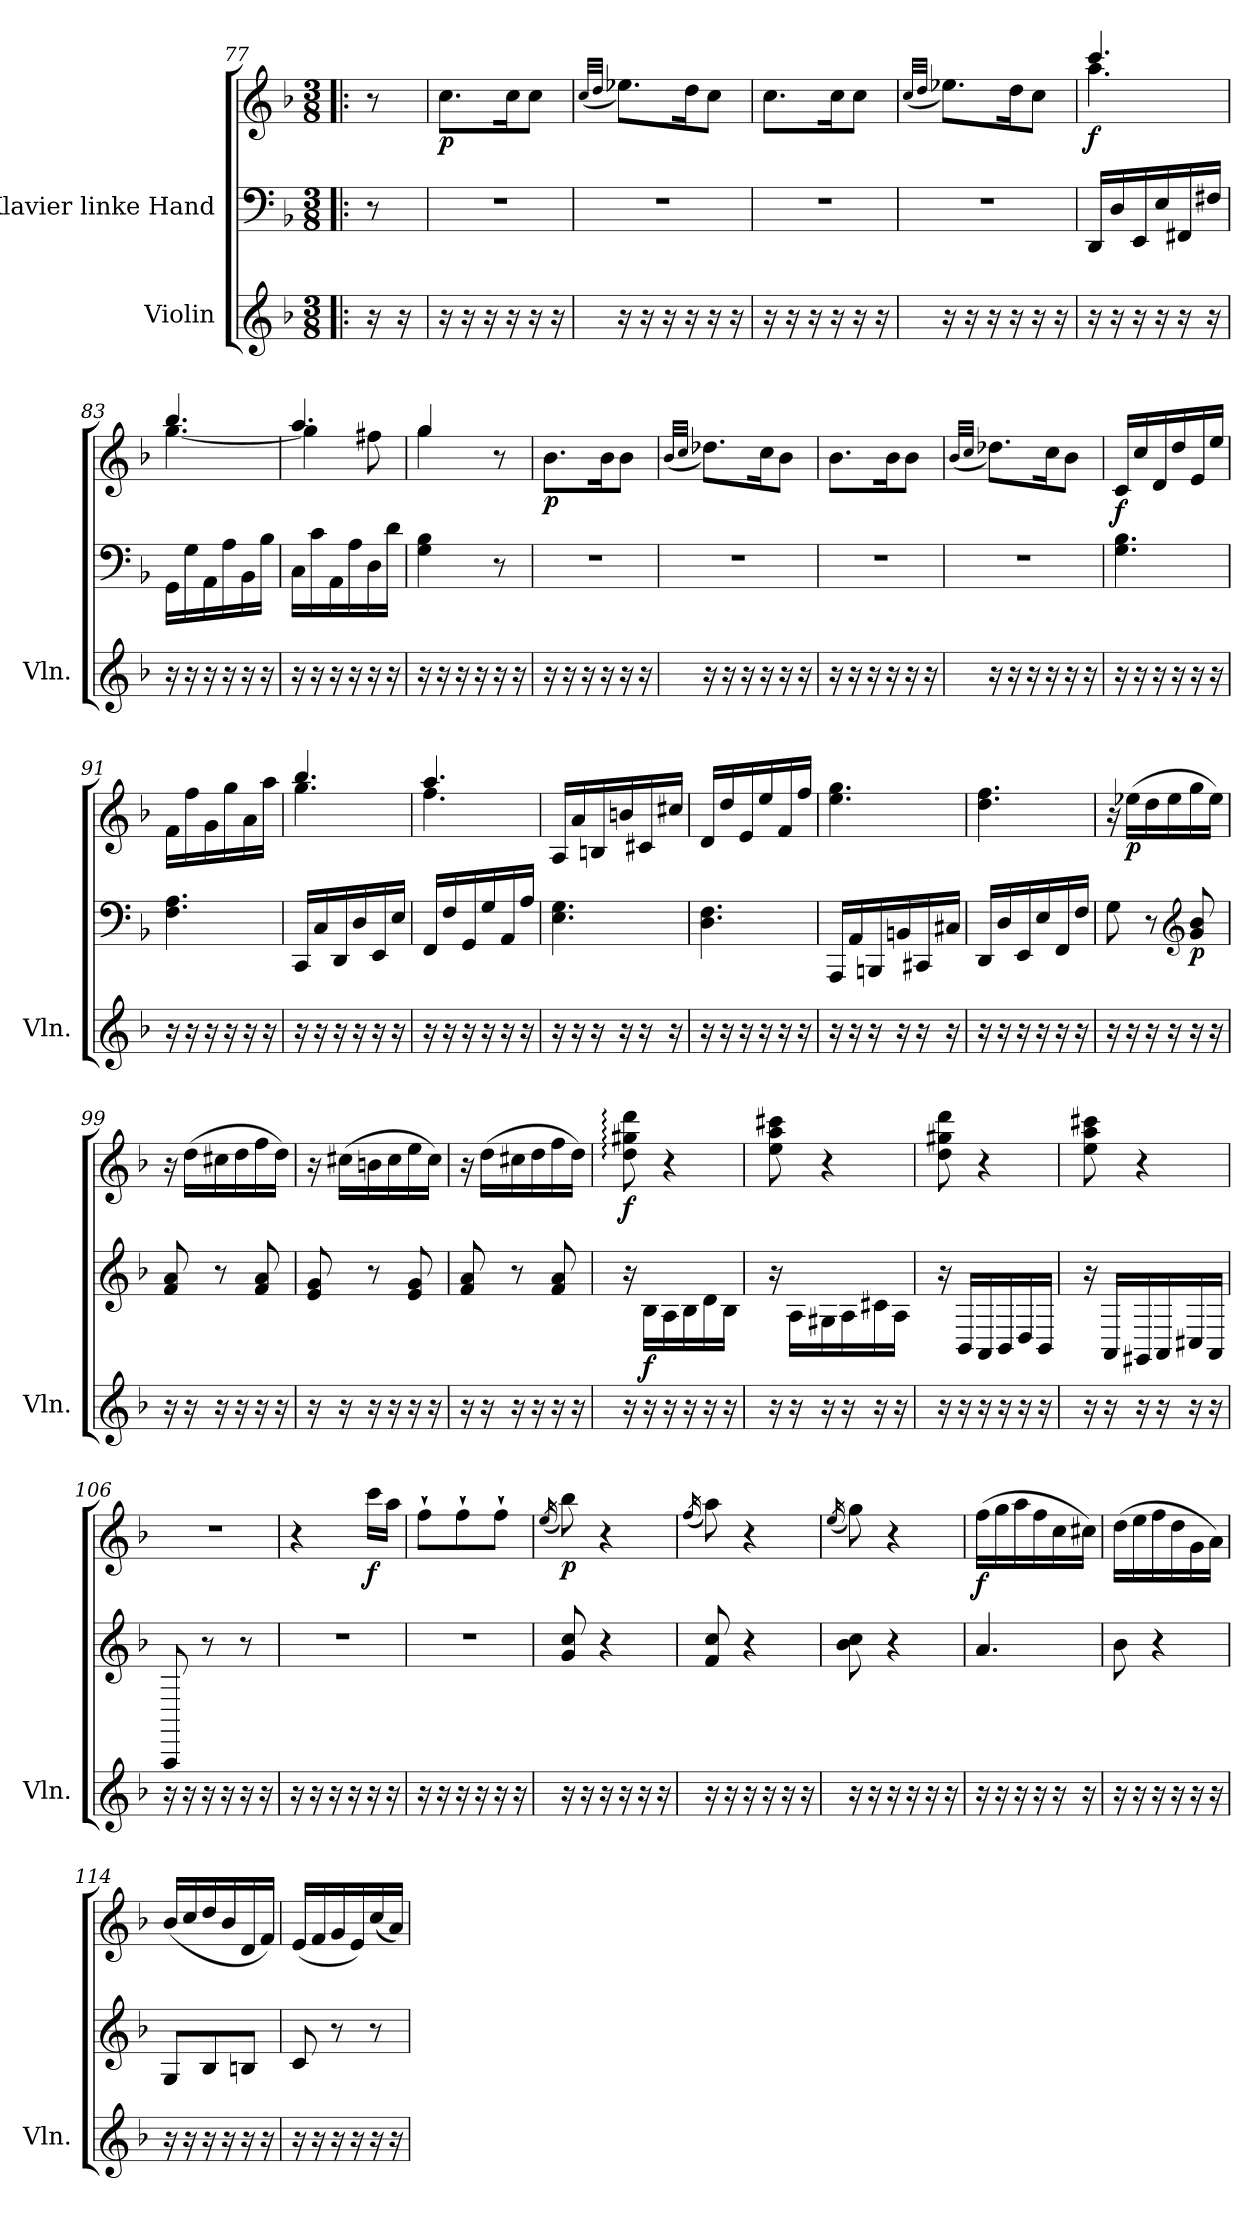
**kern	**kern	**kern	**dynam
*part2	*part1	*part1	*part1
*staff3	*staff2	*staff1	*staff1/2
*I"Violin	*I"Klavier linke Hand	*	*
*I'Vln.	*	*	*
*clefG2	*clefF4	*clefG2	*
*k[b-]	*k[b-]	*k[b-]	*
*M3/8	*M3/8	*M3/8	*
=77X1!|:	=77X1!|:	=77X1!|:	=77X1!|:
16r	8r	8r	.
16r	.	.	.
=78	=78	=78	=78
!	!	!	!LO:DY:b
16r	4.r	8.cc\L	p
16r	.	.	.
16r	.	.	.
16r	.	16cc\K	.
16r	.	8cc\J	.
16r	.	.	.
=79	=79	=79	=79
.	.	(<32qcc/LLL	.
.	.	32qdd/JJJ	.
16r	4.r	8.ee-X\L)	.
16r	.	.	.
16r	.	.	.
16r	.	16dd\K	.
16r	.	8cc\J	.
16r	.	.	.
=80	=80	=80	=80
16r	4.r	8.cc\L	.
16r	.	.	.
16r	.	.	.
16r	.	16cc\K	.
16r	.	8cc\J	.
16r	.	.	.
=81	=81	=81	=81
.	.	(<32qcc/LLL	.
.	.	32qdd/JJJ	.
16r	4.r	8.ee-X\L)	.
16r	.	.	.
16r	.	.	.
16r	.	16dd\K	.
16r	.	8cc\J	.
16r	.	.	.
=82	=82	=82	=82
*	*	*^	*
!	!	!	!	!LO:DY:b
16r	16DD/LL	4.ccc/	4.aa\	f
16r	16D/	.	.	.
16r	16EE/	.	.	.
16r	16E/	.	.	.
16r	16FF#X/	.	.	.
16r	16F#X/JJ	.	.	.
!!LO:LB:g=z	!!
=83	=83	=83	=83	=83
16r	16GG\LL	4.bb-/	[4.gg\	.
16r	16G\	.	.	.
16r	16AA\	.	.	.
16r	16A\	.	.	.
16r	16BB-\	.	.	.
16r	16B-\JJ	.	.	.
=84	=84	=84	=84	=84
16r	16C\LL	4.aa/	4gg\]	.
16r	16c\	.	.	.
16r	16AA\	.	.	.
16r	16A\	.	.	.
16r	16D\	.	8ff#X\	.
16r	16d\JJ	.	.	.
=85	=85	=85	=85	=85
16r	4G\ 4B-\	4gg/	4gg\	.
16r	.	.	.	.
16r	.	.	.	.
16r	.	.	.	.
16r	8r	8r	8ryy	.
16r	.	.	.	.
*	*	*v	*v	*
=86	=86	=86	=86
!	!	!	!LO:DY:b
16r	4.r	8.b-\L	p
16r	.	.	.
16r	.	.	.
16r	.	16b-\K	.
16r	.	8b-\J	.
16r	.	.	.
=87	=87	=87	=87
.	.	(<32qb-/LLL	.
.	.	32qcc/JJJ	.
16r	4.r	8.dd-X\L)	.
16r	.	.	.
16r	.	.	.
16r	.	16cc\K	.
16r	.	8b-\J	.
16r	.	.	.
=88	=88	=88	=88
16r	4.r	8.b-\L	.
16r	.	.	.
16r	.	.	.
16r	.	16b-\K	.
16r	.	8b-\J	.
16r	.	.	.
=89	=89	=89	=89
.	.	(<32qb-/LLL	.
.	.	32qcc/JJJ	.
16r	4.r	8.dd-X\L)	.
16r	.	.	.
16r	.	.	.
16r	.	16cc\K	.
16r	.	8b-\J	.
16r	.	.	.
=90	=90	=90	=90
!	!	!	!LO:DY:b
16r	4.G\ 4.B-\	16c/LL	f
16r	.	16cc/	.
16r	.	16d/	.
16r	.	16dd/	.
16r	.	16e/	.
16r	.	16ee/JJ	.
!!LO:PB:g=z
=91	=91	=91	=91
16r	4.F\ 4.A\	16f\LL	.
16r	.	16ff\	.
16r	.	16g\	.
16r	.	16gg\	.
16r	.	16a\	.
16r	.	16aa\JJ	.
=92	=92	=92	=92
*	*	*^	*
16r	16CC/LL	4.bb-/	4.gg\	.
16r	16C/	.	.	.
16r	16DD/	.	.	.
16r	16D/	.	.	.
16r	16EE/	.	.	.
16r	16E/JJ	.	.	.
=93	=93	=93	=93	=93
16r	16FF/LL	4.aa/	4.ff\	.
16r	16F/	.	.	.
16r	16GG/	.	.	.
16r	16G/	.	.	.
16r	16AA/	.	.	.
16r	16A/JJ	.	.	.
*	*	*v	*v	*
=94	=94	=94	=94
16r	4.E\ 4.G\	16A/LL	.
16r	.	16a/	.
16r	.	16Bn/	.
16r	.	16bn/	.
16r	.	16c#X/	.
16r	.	16cc#X/JJ	.
=95	=95	=95	=95
16r	4.D\ 4.F\	16d/LL	.
16r	.	16dd/	.
16r	.	16e/	.
16r	.	16ee/	.
16r	.	16f/	.
16r	.	16ff/JJ	.
=96	=96	=96	=96
16r	16AAA/LL	4.ee\ 4.gg\	.
16r	16AA/	.	.
16r	16BBBn/	.	.
16r	16BBn/	.	.
16r	16CC#X/	.	.
16r	16C#X/JJ	.	.
=97	=97	=97	=97
16r	16DD/LL	4.dd\ 4.ff\	.
16r	16D/	.	.
16r	16EE/	.	.
16r	16E/	.	.
16r	16FF/	.	.
16r	16F/JJ	.	.
!!LO:LB:g=z
=98	=98	=98	=98
16r	8G\	16r	.
!	!	!	!LO:DY:b
16r	.	(>16ee-X\LL	p
16r	8r	16dd\	.
16r	.	16ee-\	.
*	*clefG2	*	*
!	!	!	!LO:DY:b=2
16r	8g/ 8b-/	16gg\	p
16r	.	16ee-\JJ)	.
=99	=99	=99	=99
16r	8f/ 8a/	16r	.
16r	.	(>16dd\LL	.
16r	8r	16cc#X\	.
16r	.	16dd\	.
16r	8f/ 8a/	16ff\	.
16r	.	16dd\JJ)	.
=100	=100	=100	=100
16r	8e/ 8g/	16r	.
16r	.	(>16cc#X\LL	.
16r	8r	16bn\	.
16r	.	16cc#\	.
16r	8e/ 8g/	16ee\	.
16r	.	16cc#\JJ)	.
=101	=101	=101	=101
16r	8f/ 8a/	16r	.
16r	.	(>16dd\LL	.
16r	8r	16cc#X\	.
16r	.	16dd\	.
16r	8f/ 8a/	16ff\	.
16r	.	16dd\JJ)	.
=102	=102	=102	=102
!	!	!	!LO:DY:b
16r	16r	8dd\: 8gg#X\: 8ddd\:	f
!	!	!	!LO:DY:b=2
16r	16B-\LL	.	f
16r	16A\	4r	.
16r	16B-\	.	.
16r	16d\	.	.
16r	16B-\JJ	.	.
=103	=103	=103	=103
16r	16r	8ee\ 8aa\ 8ccc#X\	.
16r	16A\LL	.	.
16r	16G#X\	4r	.
16r	16A\	.	.
16r	16c#X\	.	.
16r	16A\JJ	.	.
=104	=104	=104	=104
16r	16r	8dd\ 8gg#X\ 8ddd\	.
16r	16BB-/LL	.	.
16r	16AA/	4r	.
16r	16BB-/	.	.
16r	16D/	.	.
16r	16BB-/JJ	.	.
!!LO:LB:g=z
=105	=105	=105	=105
16r	16r	8ee\ 8aa\ 8ccc#X\	.
16r	16AA/LL	.	.
16r	16GG#X/	4r	.
16r	16AA/	.	.
16r	16C#X/	.	.
16r	16AA/JJ	.	.
=106	=106	=106	=106
16r	8AAA/	4.r	.
16r	.	.	.
16r	8r	.	.
16r	.	.	.
16r	8r	.	.
16r	.	.	.
=107	=107	=107	=107
16r	4.r	4r	.
16r	.	.	.
16r	.	.	.
16r	.	.	.
!	!	!	!LO:DY:b
16r	.	16ccc\LL	f
16r	.	16aa\JJ	.
=108	=108	=108	=108
16r	4.r	8ff`\L	.
16r	.	.	.
16r	.	8ff`\	.
16r	.	.	.
16r	.	8ff`\J	.
16r	.	.	.
=109	=109	=109	=109
.	.	(<16qee/	.
!	!	!	!LO:DY:b
16r	8g/ 8cc/	8bb-\)	p
16r	.	.	.
16r	4r	4r	.
16r	.	.	.
16r	.	.	.
16r	.	.	.
=110	=110	=110	=110
.	.	(<16qff/	.
16r	8f/ 8cc/	8aa\)	.
16r	.	.	.
16r	4r	4r	.
16r	.	.	.
16r	.	.	.
16r	.	.	.
=111	=111	=111	=111
.	.	(<16qee/	.
16r	8b-\ 8cc\	8gg\)	.
16r	.	.	.
16r	4r	4r	.
16r	.	.	.
16r	.	.	.
16r	.	.	.
!!LO:LB:g=z
=112	=112	=112	=112
!	!	!	!LO:DY:b
16r	4.a/	(>16ff\LL	f
16r	.	16gg\	.
16r	.	16aa\	.
16r	.	16ff\	.
16r	.	16cc\	.
16r	.	16cc#X\JJ)	.
=113	=113	=113	=113
16r	8b-\	(>16dd\LL	.
16r	.	16ee\	.
16r	4r	16ff\	.
16r	.	16dd\	.
16r	.	16g\	.
16r	.	16a\JJ)	.
=114	=114	=114	=114
16r	8G/L	(<16b-/LL	.
16r	.	16cc/	.
16r	8B-/	16dd/	.
16r	.	16b-/	.
16r	8Bn/J	16d/	.
16r	.	16f/JJ)	.
=115	=115	=115	=115
16r	8c/	(<16e/LL	.
16r	.	16f/	.
16r	8r	16g/	.
16r	.	16e/)	.
16r	8r	(<16cc/	.
16r	.	16a/JJ)	.
=	=	=	=
*-	*-	*-	*-
